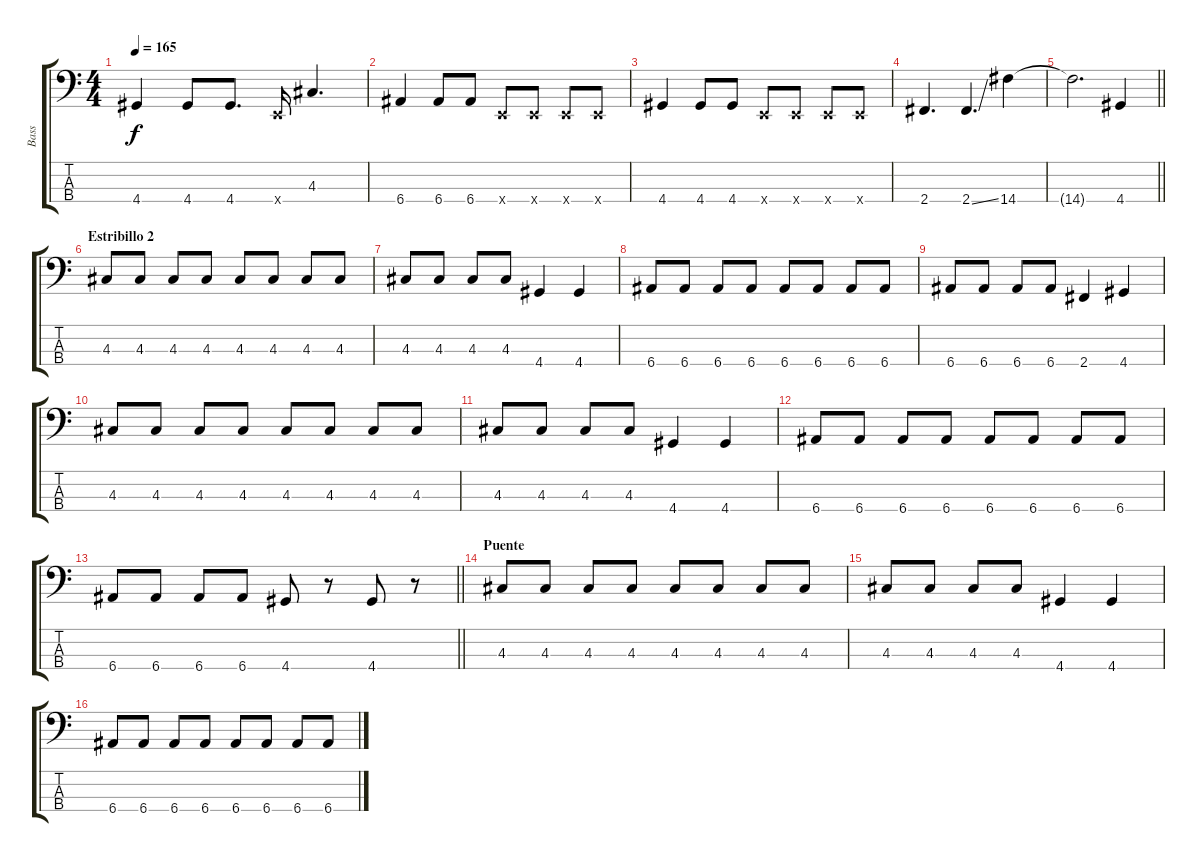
\track ("Bass" "Bass") {instrument electricbassfinger}
\staff {score tabs}
\tuning (G2 D2 A1 E1) {hide}
\ts (4 4)
\tempo 165
\clef f4
\ks c
4.4.4{dy f} 4.4.8 4.4.8{d} 0.4{x}.16 4.3.4{d} |
6.4.4 6.4.8 6.4.8 0.4{x}.8 0.4{x}.8 0.4{x}.8 0.4{x}.8 |
4.4.4 4.4.8 4.4.8 0.4{x}.8 0.4{x}.8 0.4{x}.8 0.4{x}.8 |
2.4.4{d} 2.4{ss}.4{d} 14.4.4 |
\barLineRight lightlight
14.4{t}.2{d} 4.4.4 |
\section ("" "Estribillo 2")
4.3.8 4.3.8 4.3.8 4.3.8 4.3.8 4.3.8 4.3.8 4.3.8 |
4.3.8 4.3.8 4.3.8 4.3.8 4.4.4 4.4.4 |
6.4.8 6.4.8 6.4.8 6.4.8 6.4.8 6.4.8 6.4.8 6.4.8 |
6.4.8 6.4.8 6.4.8 6.4.8 2.4.4 4.4.4 |
4.3.8 4.3.8 4.3.8 4.3.8 4.3.8 4.3.8 4.3.8 4.3.8 |
4.3.8 4.3.8 4.3.8 4.3.8 4.4.4 4.4.4 |
6.4.8 6.4.8 6.4.8 6.4.8 6.4.8 6.4.8 6.4.8 6.4.8 |
\barLineRight lightlight
6.4.8 6.4.8 6.4.8 6.4.8 4.4.8 r.8 4.4.8 r.8 |
\section ("" "Puente")
4.3.8 4.3.8 4.3.8 4.3.8 4.3.8 4.3.8 4.3.8 4.3.8 |
4.3.8 4.3.8 4.3.8 4.3.8 4.4.4 4.4.4 |
6.4.8 6.4.8 6.4.8 6.4.8 6.4.8 6.4.8 6.4.8 6.4.8
